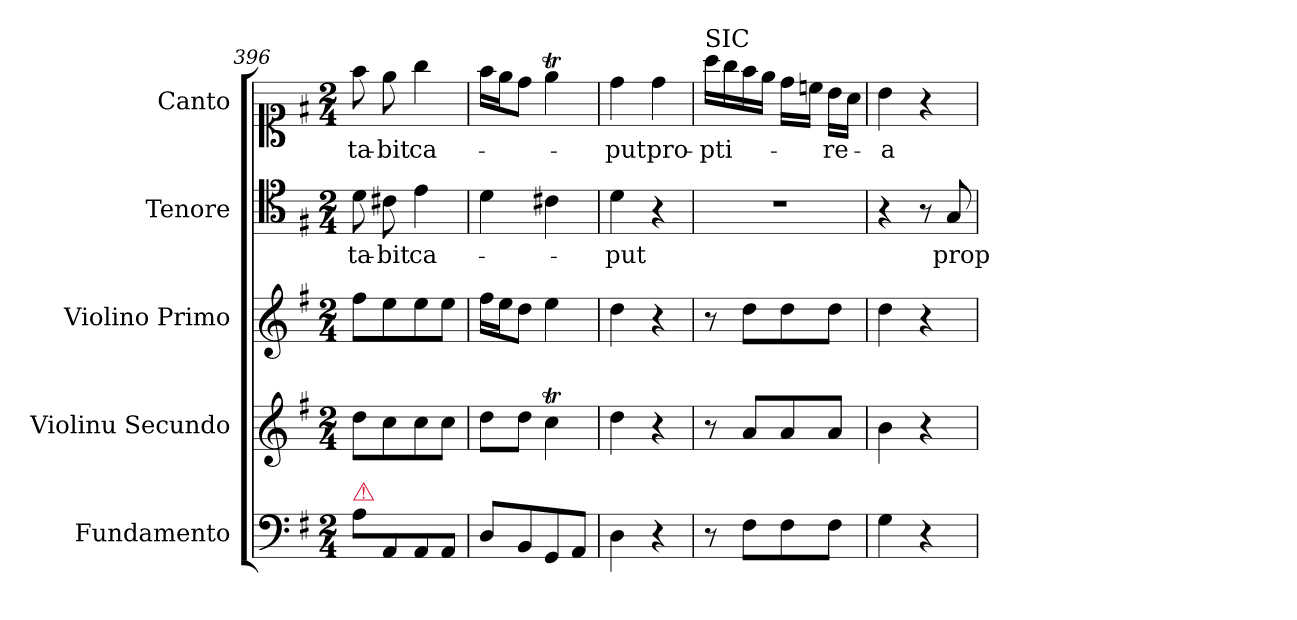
**kern	**kern	**kern	**kern	**text	**kern	**text
*part5	*part4	*part3	*part2	*part2	*part1	*part1
*staff5	*staff4	*staff3	*staff2	*staff2	*staff1	*staff1
*I"Fundamento	*I"Violinu Secundo	*I"Violino Primo	*I"Tenore	*	*I"Canto	*
*	*I'vl 2	*I'vl 1	*I'T	*	*	*
*clefF4	*clefG2	*clefG2	*clefC4	*	*clefC1	*
*k[f#]	*k[f#]	*k[f#]	*k[f#]	*	*k[f#]	*
*G:	*G:	*G:	*G:	*	*G:	*
*M2/4	*M2/4	*M2/4	*M2/4	*	*M2/4	*
=396	=396	=396	=396	=396	=396	=396
!LO:TX:a:color=crimson:t=⚠	!	!	!	!	!	!
8A\L	8dd\L	8ff#\L	8d\	-ta-	8ff#\	-ta-
8AA/	8cc\	8ee\	8c#X\	-bit	8ee\	-bit
8AA/	8cc\	8ee\	4e\	ca-	4gg\	ca-
8AA/J	8cc\J	8ee\J	.	.	.	.
=397	=397	=397	=397	=397	=397	=397
8D/L	8dd\L	16ff#\LL	4d\	.	16ff#\LL	.
.	.	16ee\J	.	.	16ee\J	.
8BB/	8dd\J	8dd\J	.	.	8dd\J	.
8GG/	4ccT\	4ee\	4c#X\	.	4eeT\	.
8AA/J	.	.	.	.	.	.
=398	=398	=398	=398	=398	=398	=398
4D\	4dd\	4dd\	4d\	-put	4dd\	-put
4r	4r	4r	4r	.	4dd\	pro-
=399	=399	=399	=399	=399	=399	=399
!	!	!	!	!	!LO:TX:a:t=SIC	!
8r	8r	8r	2r	.	16aa\LL	-pti-
.	.	.	.	.	16gg\	.
8F#\L	8a/L	8dd\L	.	.	16ff#\	.
.	.	.	.	.	16ee\JJ	.
8F#\	8a/	8dd\	.	.	16dd\LL	.
.	.	.	.	.	16ccn\JJ	.
8F#\J	8a/J	8dd\J	.	.	16b\LL	-re-
.	.	.	.	.	16a\JJ	.
=400	=400	=400	=400	=400	=400	=400
4G\	4b\	4dd\	4r	.	4b\	-a
4r	4r	4r	8r	.	4r	.
.	.	.	8G/	prop-	.	.
=	=	=	=	=	=	=
*-	*-	*-	*-	*-	*-	*-
